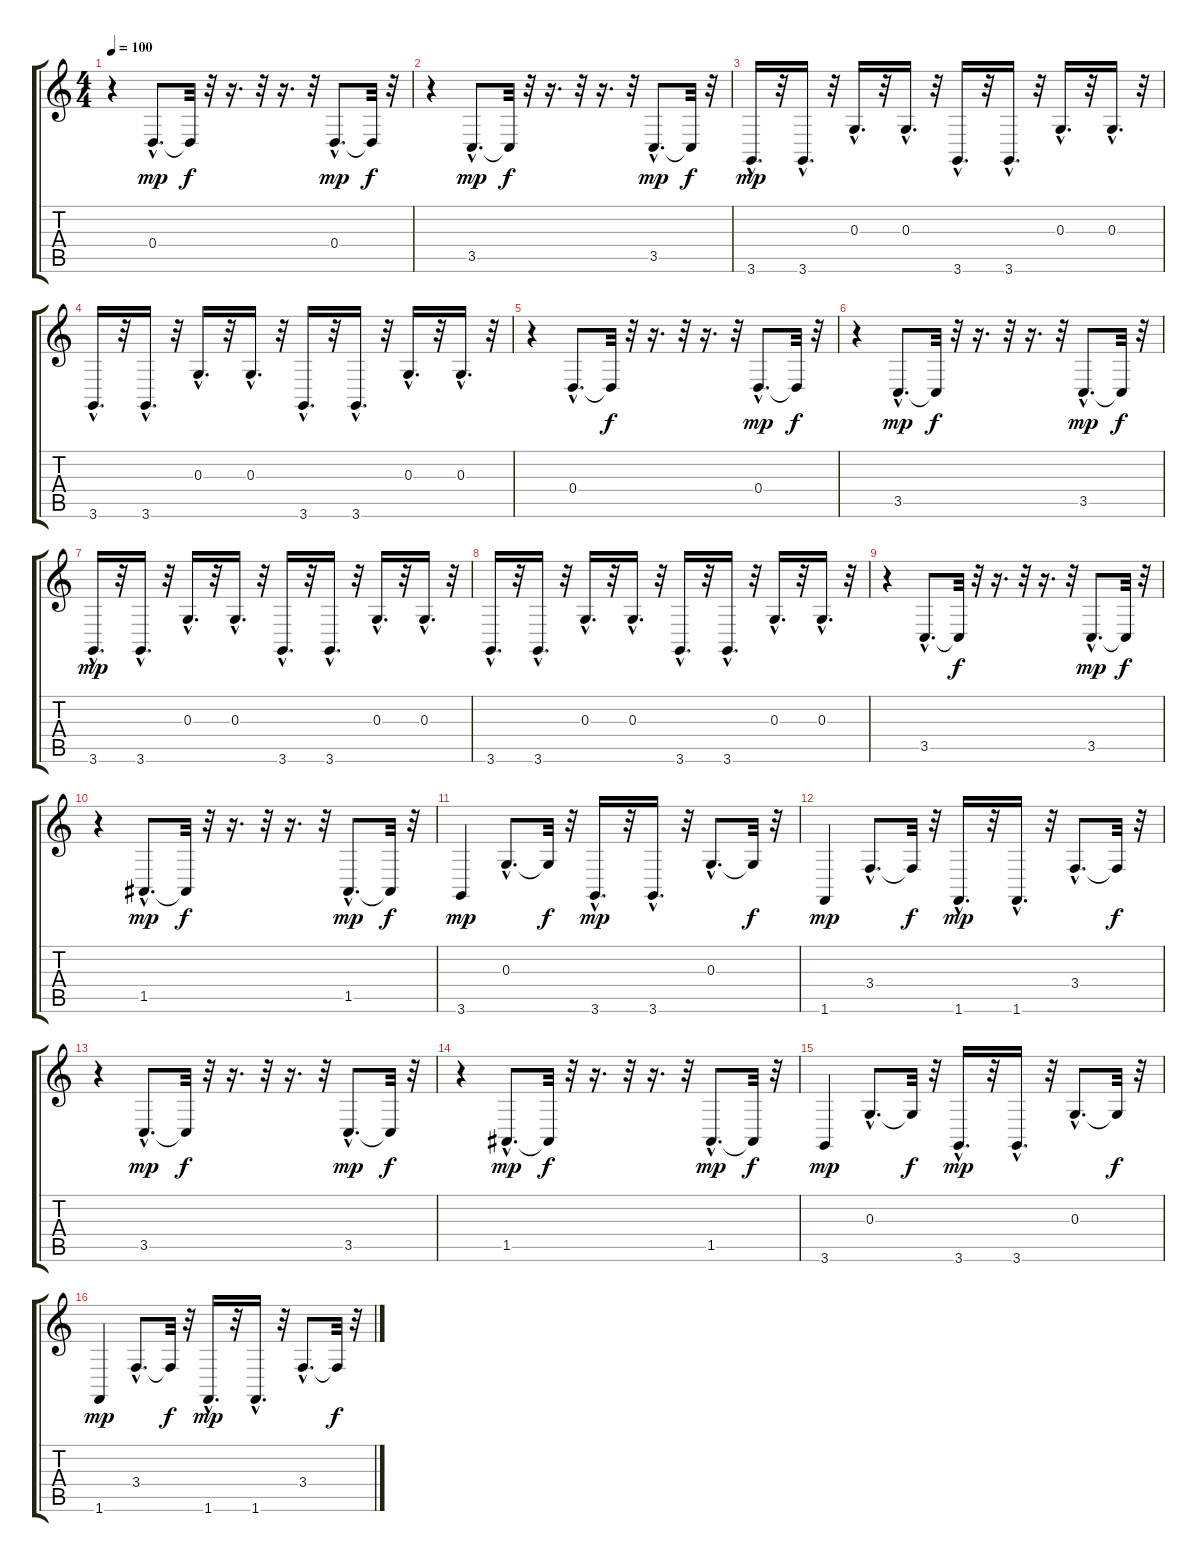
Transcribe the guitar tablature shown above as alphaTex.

\track "" {instrument acousticgrandpiano}
\staff {score tabs}
\tuning (E4 B3 G3 D3 A2 E2) {hide}
\ts (4 4)
\tempo 100
\clef g2
\ks c
r.4{dy mp} 0.4{hac}.8{d} 0.4{t}.32{dy f} r.32 r.16{d} r.32 r.16{d} r.32 0.4{hac}.8{d dy mp} 0.4{t}.32{dy f} r.32 |
r.4 3.5{hac}.8{d dy mp} 3.5{t}.32{dy f} r.32 r.16{d} r.32 r.16{d} r.32 3.5{hac}.8{d dy mp} 3.5{t}.32{dy f} r.32 |
3.6{hac}.16{d dy mp} r.32 3.6{hac}.16{d} r.32 0.3{hac}.16{d} r.32 0.3{hac}.16{d} r.32 3.6{hac}.16{d} r.32 3.6{hac}.16{d} r.32 0.3{hac}.16{d} r.32 0.3{hac}.16{d} r.32 |
3.6{hac}.16{d} r.32 3.6{hac}.16{d} r.32 0.3{hac}.16{d} r.32 0.3{hac}.16{d} r.32 3.6{hac}.16{d} r.32 3.6{hac}.16{d} r.32 0.3{hac}.16{d} r.32 0.3{hac}.16{d} r.32 |
r.4 0.4{hac}.8{d} 0.4{t}.32{dy f} r.32 r.16{d} r.32 r.16{d} r.32 0.4{hac}.8{d dy mp} 0.4{t}.32{dy f} r.32 |
r.4 3.5{hac}.8{d dy mp} 3.5{t}.32{dy f} r.32 r.16{d} r.32 r.16{d} r.32 3.5{hac}.8{d dy mp} 3.5{t}.32{dy f} r.32 |
3.6{hac}.16{d dy mp} r.32 3.6{hac}.16{d} r.32 0.3{hac}.16{d} r.32 0.3{hac}.16{d} r.32 3.6{hac}.16{d} r.32 3.6{hac}.16{d} r.32 0.3{hac}.16{d} r.32 0.3{hac}.16{d} r.32 |
3.6{hac}.16{d} r.32 3.6{hac}.16{d} r.32 0.3{hac}.16{d} r.32 0.3{hac}.16{d} r.32 3.6{hac}.16{d} r.32 3.6{hac}.16{d} r.32 0.3{hac}.16{d} r.32 0.3{hac}.16{d} r.32 |
r.4 3.5{hac}.8{d} 3.5{t}.32{dy f} r.32 r.16{d} r.32 r.16{d} r.32 3.5{hac}.8{d dy mp} 3.5{t}.32{dy f} r.32 |
r.4 1.5{hac}.8{d dy mp} 1.5{t}.32{dy f} r.32 r.16{d} r.32 r.16{d} r.32 1.5{hac}.8{d dy mp} 1.5{t}.32{dy f} r.32 |
3.6.4{dy mp} 0.3{hac}.8{d} 0.3{t}.32{dy f} r.32 3.6{hac}.16{d dy mp} r.32 3.6{hac}.16{d} r.32 0.3{hac}.8{d} 0.3{t}.32{dy f} r.32 |
1.6.4{dy mp} 3.4{hac}.8{d} 3.4{t}.32{dy f} r.32 1.6{hac}.16{d dy mp} r.32 1.6{hac}.16{d} r.32 3.4{hac}.8{d} 3.4{t}.32{dy f} r.32 |
r.4 3.5{hac}.8{d dy mp} 3.5{t}.32{dy f} r.32 r.16{d} r.32 r.16{d} r.32 3.5{hac}.8{d dy mp} 3.5{t}.32{dy f} r.32 |
r.4 1.5{hac}.8{d dy mp} 1.5{t}.32{dy f} r.32 r.16{d} r.32 r.16{d} r.32 1.5{hac}.8{d dy mp} 1.5{t}.32{dy f} r.32 |
3.6.4{dy mp} 0.3{hac}.8{d} 0.3{t}.32{dy f} r.32 3.6{hac}.16{d dy mp} r.32 3.6{hac}.16{d} r.32 0.3{hac}.8{d} 0.3{t}.32{dy f} r.32 |
1.6.4{dy mp} 3.4{hac}.8{d} 3.4{t}.32{dy f} r.32 1.6{hac}.16{d dy mp} r.32 1.6{hac}.16{d} r.32 3.4{hac}.8{d} 3.4{t}.32{dy f} r.32
